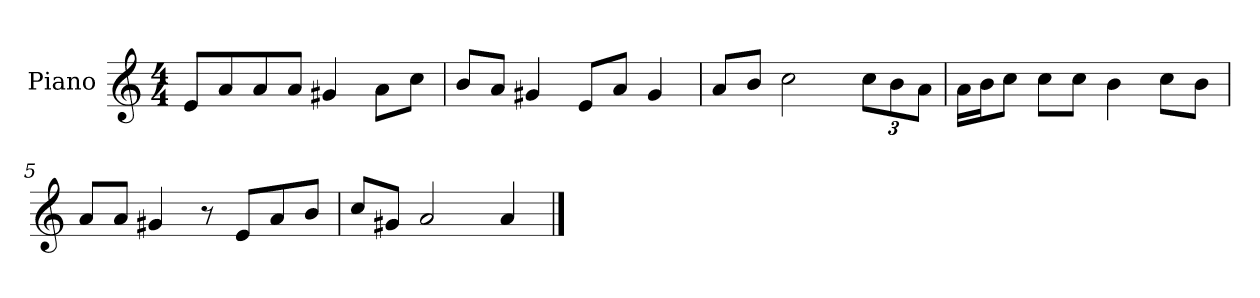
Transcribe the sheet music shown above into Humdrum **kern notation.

**kern
*part1
*staff1
*I"Piano
*I'P-no
*clefG2
*k[]
*M4/4
*MM90
=1
8e/L
8a/
8a/
8a/J
4g#X/
8a\L
8cc\J
=2
8b/L
8a/J
4g#X/
8e/L
8a/J
4g#/
=3
8a/L
8b/J
2cc\
*Xbrackettup
12cc\L
12b\
12a\J
=4
16a\LL
16b\J
8cc\J
8cc\L
8cc\J
4b\
8cc\L
8b\J
=5
8a/L
8a/J
4g#X/
8r
8e/L
8a/
8b/J
!!LO:LB:g=z
=6
8cc/L
8g#X/J
2a/
4a/
==
*-
